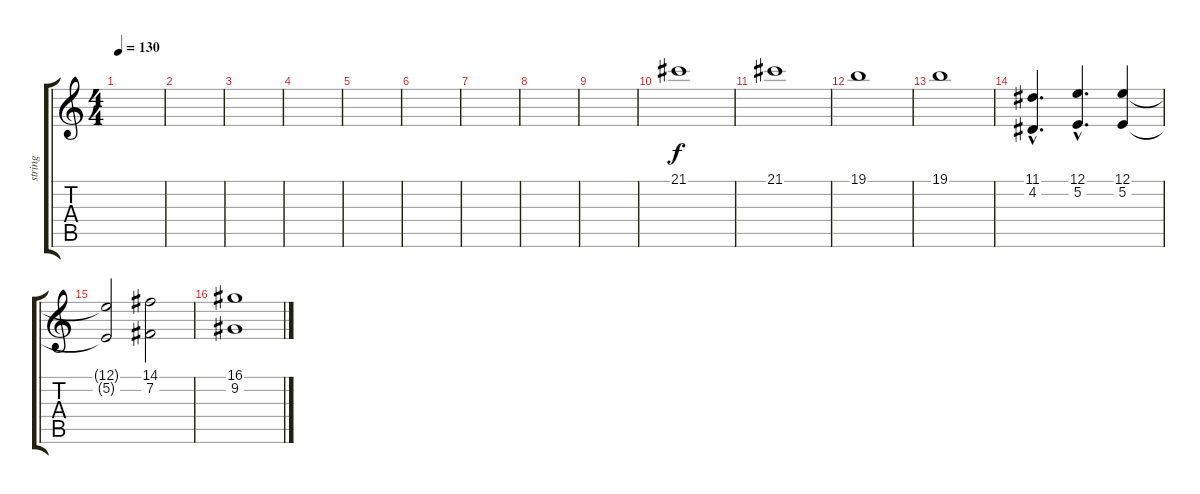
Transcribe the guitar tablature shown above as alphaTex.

\track ("string" "string") {instrument stringensemble1}
\staff {score tabs}
\tuning (E4 B3 G3 D3 A2 E2) {hide}
\ts (4 4)
\tempo 130
\clef g2
\ks c
|
|
|
|
|
|
|
|
|
21.1.1 |
21.1.1 |
19.1.1 |
19.1.1 |
(11.1{hac} 4.2{hac}).4{d} (12.1{hac} 5.2{hac}).4{d} (12.1 5.2).4 |
(12.1{t} 5.2{t}).2 (14.1 7.2).2 |
(16.1 9.2).1
